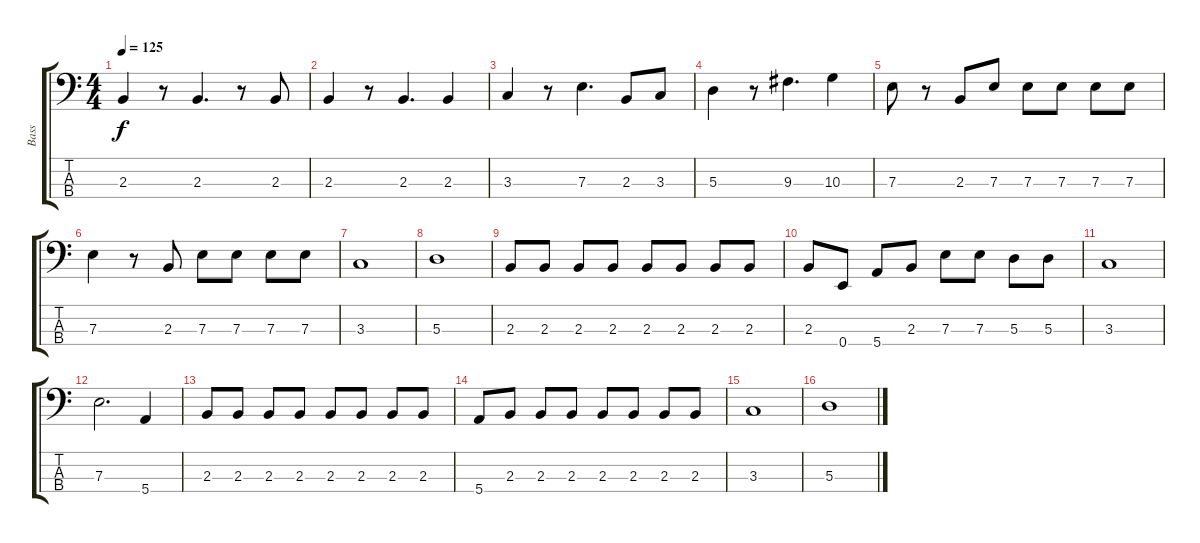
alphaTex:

\track ("Bass" "Bass") {instrument acousticbass}
\staff {score tabs}
\tuning (G2 D2 A1 E1) {hide}
\ts (4 4)
\tempo 125
\clef f4
\ks c
2.3.4{dy f} r.8 2.3.4{d} r.8 2.3.8 |
2.3.4 r.8 2.3.4{d} 2.3.4 |
3.3.4 r.8 7.3.4{d} 2.3.8 3.3.8 |
5.3.4 r.8 9.3.4{d} 10.3.4 |
7.3.8 r.8 2.3.8 7.3.8 7.3.8 7.3.8 7.3.8 7.3.8 |
7.3.4 r.8 2.3.8 7.3.8 7.3.8 7.3.8 7.3.8 |
3.3.1 |
5.3.1 |
2.3.8 2.3.8 2.3.8 2.3.8 2.3.8 2.3.8 2.3.8 2.3.8 |
2.3.8 0.4.8 5.4.8 2.3.8 7.3.8 7.3.8 5.3.8 5.3.8 |
3.3.1 |
7.3.2{d} 5.4.4 |
2.3.8 2.3.8 2.3.8 2.3.8 2.3.8 2.3.8 2.3.8 2.3.8 |
5.4.8 2.3.8 2.3.8 2.3.8 2.3.8 2.3.8 2.3.8 2.3.8 |
3.3.1 |
5.3.1
